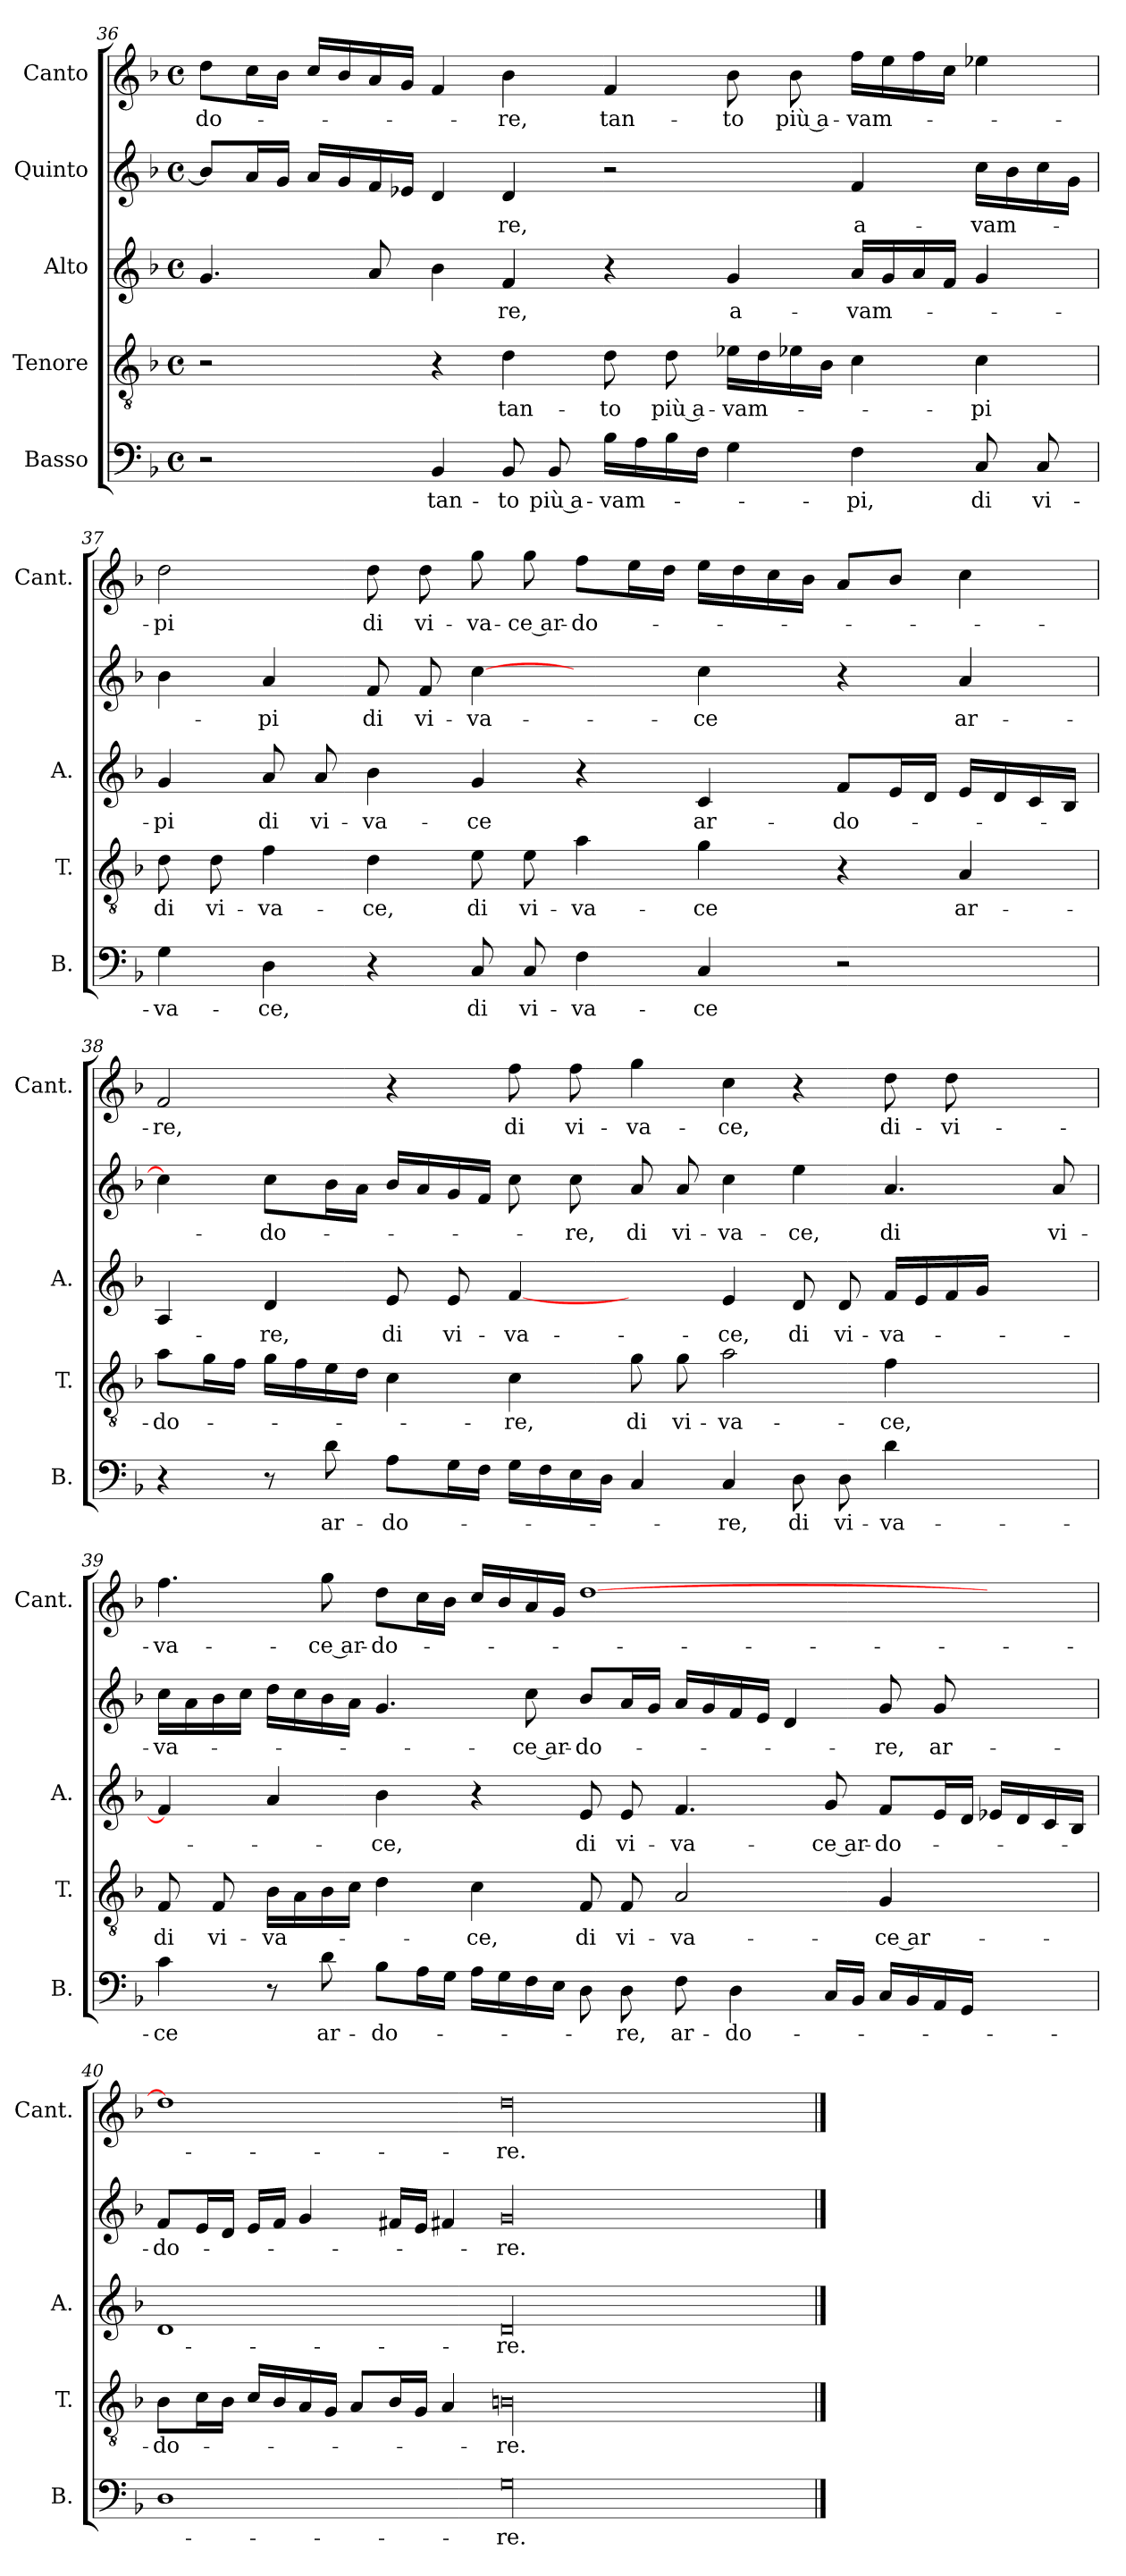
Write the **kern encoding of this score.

**kern	**text	**kern	**text	**kern	**text	**kern	**text	**kern	**text
*part5	*part5	*part4	*part4	*part3	*part3	*part2	*part2	*part1	*part1
*staff5	*staff5	*staff4	*staff4	*staff3	*staff3	*staff2	*staff2	*staff1	*staff1
*I"Basso	*	*I"Tenore	*	*I"Alto	*	*I"Quinto	*	*I"Canto	*
*I'B.	*	*I'T.	*	*I'A.	*	*	*	*I'Cant.	*
*clefF4	*	*clefGv2	*	*clefG2	*	*clefG2	*	*clefG2	*
*k[b-]	*	*k[b-]	*	*k[b-]	*	*k[b-]	*	*k[b-]	*
*F:	*	*F:	*	*F:	*	*F:	*	*F:	*
*M4/4	*	*M4/4	*	*M4/4	*	*M4/4	*	*M4/4	*
*met(c)	*	*met(c)	*	*met(c)	*	*met(c)	*	*met(c)	*
=36	=36	=36	=36	=36	=36	=36	=36	=36	=36
2r	.	2r	.	4.g/	.	8b-/L]	.	8dd\L	-do-
.	.	.	.	.	.	16a/L	.	16cc\L	.
.	.	.	.	.	.	16g/JJ	.	16b-\JJ	.
.	.	.	.	.	.	16a/LL	.	16cc/LL	.
.	.	.	.	.	.	16g/	.	16b-/	.
.	.	.	.	8a/	.	16f/	.	16a/	.
.	.	.	.	.	.	16e-X/JJ	.	16g/JJ	.
4BB-/	tan-	4r	.	4b-\	.	4d/	.	4f/	.
8BB-/	-to	4d\	tan-	4f/	-re,	4d/	-re,	4b-\	-re,
8BB-/	più a-	.	.	.	.	.	.	.	.
16B-\LL	-vam-	8d\	-to	4r	.	2r	.	4f/	tan-
16A\	.	.	.	.	.	.	.	.	.
16B-\	.	8d\	più a-	.	.	.	.	.	.
16F\JJ	.	.	.	.	.	.	.	.	.
4G\	.	16e-X\LL	-vam-	4g/	a-	.	.	8b-\	-to
.	.	16d\	.	.	.	.	.	.	.
.	.	16e-X\	.	.	.	.	.	8b-\	più a-
.	.	16B-\JJ	.	.	.	.	.	.	.
4F\	-pi,	4c\	.	16a/LL	-vam-	4f/	a-	16ff\LL	-vam-
.	.	.	.	16g/	.	.	.	16ee\	.
.	.	.	.	16a/	.	.	.	16ff\	.
.	.	.	.	16f/JJ	.	.	.	16cc\JJ	.
8C/	di	4c\	-pi	4g/	.	16cc\LL	-vam-	4ee-X\	.
.	.	.	.	.	.	16b-\	.	.	.
8C/	vi-	.	.	.	.	16cc\	.	.	.
.	.	.	.	.	.	16g\JJ	.	.	.
=37	=37	=37	=37	=37	=37	=37	=37	=37	=37
4G\	-va-	8d\	di	4g/	-pi	4b-\	.	2dd\	-pi
.	.	8d\	vi-	.	.	.	.	.	.
4D\	-ce,	4f\	-va-	8a/	di	4a/	-pi	.	.
.	.	.	.	8a/	vi-	.	.	.	.
4r	.	4d\	-ce,	4b-\	-va-	8f/	di	8dd\	di
.	.	.	.	.	.	8f/	vi-	8dd\	vi-
8C/	di	8e\	di	4g/	-ce	[4cc\	-va-	8gg\	-va-
8C/	vi-	8e\	vi-	.	.	.	.	8gg\	-ce ar-
4F\	-va-	4a\	-va-	4r	.	4ryy	.	8ff\L	-do-
.	.	.	.	.	.	.	.	16ee\L	.
.	.	.	.	.	.	.	.	16dd\JJ	.
4C/	-ce	4g\	-ce	4c/	ar-	4cc\	-ce	16ee\LL	.
.	.	.	.	.	.	.	.	16dd\	.
.	.	.	.	.	.	.	.	16cc\	.
.	.	.	.	.	.	.	.	16b-\JJ	.
2r	.	4r	.	8f/L	-do-	4r	.	8a/L	.
.	.	.	.	16e/L	.	.	.	8b-/J	.
.	.	.	.	16d/JJ	.	.	.	.	.
.	.	4A/	ar-	16e/LL	.	4a/	ar-	4cc\	.
.	.	.	.	16d/	.	.	.	.	.
.	.	.	.	16c/	.	.	.	.	.
.	.	.	.	16B-/JJ	.	.	.	.	.
=38	=38	=38	=38	=38	=38	=38	=38	=38	=38
4r	.	8a\L	-do-	4A/	.	4cc\]	.	2f/	-re,
.	.	16g\L	.	.	.	.	.	.	.
.	.	16f\JJ	.	.	.	.	.	.	.
8r	.	16g\LL	.	4d/	-re,	8cc\L	-do-	.	.
.	.	16f\	.	.	.	.	.	.	.
8d\	ar-	16e\	.	.	.	16b-\L	.	.	.
.	.	16d\JJ	.	.	.	16a\JJ	.	.	.
8A\L	-do-	4c\	.	8e/	di	16b-/LL	.	4r	.
.	.	.	.	.	.	16a/	.	.	.
16G\L	.	.	.	8e/	vi-	16g/	.	.	.
16F\JJ	.	.	.	.	.	16f/JJ	.	.	.
16G\LL	.	4c\	-re,	[4f/	-va-	8cc\	.	8ff\	di
16F\	.	.	.	.	.	.	.	.	.
16E\	.	.	.	.	.	8cc\	-re,	8ff\	vi-
16D\JJ	.	.	.	.	.	.	.	.	.
4C/	.	8g\	di	4ryy	.	8a/	di	4gg\	-va-
.	.	8g\	vi-	.	.	8a/	vi-	.	.
4C/	-re,	2a\	-va-	4e/	-ce,	4cc\	-va-	4cc\	-ce,
8D\	di	.	.	8d/	di	4ee\	-ce,	4r	.
8D\	vi-	.	.	8d/	vi-	.	.	.	.
4d\	-va-	4f\	-ce,	16f/LL	-va-	4.a/	di	8dd\	di-
.	.	.	.	16e/	.	.	.	.	.
.	.	.	.	16f/	.	.	.	8dd\	-vi-
.	.	.	.	16g/JJ	.	.	.	.	.
4ryy	.	4ryy	.	4ryy	.	.	.	4ryy	.
.	.	.	.	.	.	8a/	vi-	.	.
=39	=39	=39	=39	=39	=39	=39	=39	=39	=39
4c\	-ce	8F/	di	4f/]	.	16cc\LL	-va-	4.ff\	-va-
.	.	.	.	.	.	16a\	.	.	.
.	.	8F/	vi-	.	.	16b-\	.	.	.
.	.	.	.	.	.	16cc\JJ	.	.	.
8r	.	16B-\LL	-va-	4a/	.	16dd\LL	.	.	.
.	.	16A\	.	.	.	16cc\	.	.	.
8d\	ar-	16B-\	.	.	.	16b-\	.	8gg\	-ce ar-
.	.	16c\JJ	.	.	.	16a\JJ	.	.	.
8B-\L	-do-	4d\	.	4b-\	-ce,	4.g/	.	8dd\L	-do-
16A\L	.	.	.	.	.	.	.	16cc\L	.
16G\JJ	.	.	.	.	.	.	.	16b-\JJ	.
16A\LL	.	4c\	-ce,	4r	.	.	.	16cc/LL	.
16G\	.	.	.	.	.	.	.	16b-/	.
16F\	.	.	.	.	.	8cc\	-ce ar-	16a/	.
16E\JJ	.	.	.	.	.	.	.	16g/JJ	.
8D\	.	8F/	di	8e/	di	8b-/L	-do-	[1dd\	.
8D\	-re,	8F/	vi-	8e/	vi-	16a/L	.	.	.
.	.	.	.	.	.	16g/JJ	.	.	.
8F\	ar-	2A/	-va-	4.f/	-va-	16a/LL	.	.	.
.	.	.	.	.	.	16g/	.	.	.
4D\	-do-	.	.	.	.	16f/	.	.	.
.	.	.	.	.	.	16e/JJ	.	.	.
.	.	.	.	.	.	4d/	.	.	.
16C/LL	.	.	.	8g/	-ce ar-	.	.	.	.
16BB-/JJ	.	.	.	.	.	.	.	.	.
16C/LL	.	4G/	-ce ar-	8f/L	-do-	8g/	-re,	.	.
16BB-/	.	.	.	.	.	.	.	.	.
16AA/	.	.	.	16e/L	.	8g/	ar-	.	.
16GG/JJ	.	.	.	16d/JJ	.	.	.	.	.
4ryy	.	4ryy	.	16e-X/LL	.	4ryy	.	4ryy	.
.	.	.	.	16d/	.	.	.	.	.
.	.	.	.	16c/	.	.	.	.	.
.	.	.	.	16B-/JJ	.	.	.	.	.
=40	=40	=40	=40	=40	=40	=40	=40	=40	=40
1D\	.	8B-\L	-do-	1d/	.	8f/L	-do-	1dd\]	.
.	.	16c\L	.	.	.	16e/L	.	.	.
.	.	16B-\JJ	.	.	.	16d/JJ	.	.	.
.	.	16c/LL	.	.	.	16e/LL	.	.	.
.	.	16B-/	.	.	.	16f/JJ	.	.	.
.	.	16A/	.	.	.	4g/	.	.	.
.	.	16G/JJ	.	.	.	.	.	.	.
.	.	8A/L	.	.	.	.	.	.	.
.	.	16B-/L	.	.	.	16f#X/LL	.	.	.
.	.	16G/JJ	.	.	.	16e/JJ	.	.	.
.	.	4A/	.	.	.	4f#X/	.	.	.
00G\	-re.	00Bn\	-re.	00d/	-re.	00g/	-re.	00dd\	-re.
==	==	==	==	==	==	==	==	==	==
*-	*-	*-	*-	*-	*-	*-	*-	*-	*-
